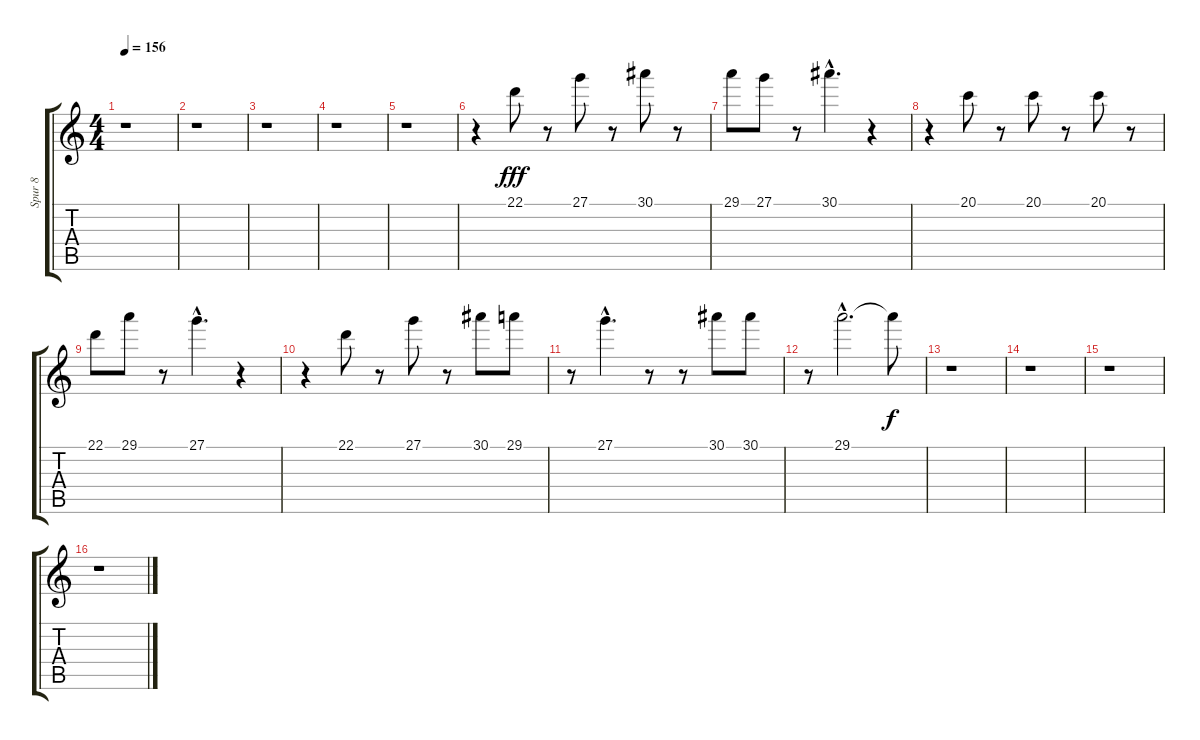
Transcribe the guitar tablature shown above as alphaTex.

\track ("Spur 8" "Spur 8") {instrument whistle}
\staff {score tabs}
\tuning (E4 B3 G3 D3 A2 E2) {hide}
\ts (4 4)
\tempo 156
\clef g2
\ks c
r.1{dy fff} |
r.1 |
r.1 |
r.1 |
r.1 |
r.4 22.1.8 r.8 27.1.8 r.8 30.1.8 r.8 |
29.1.8 27.1.8 r.8 30.1{hac}.4{d} r.4 |
r.4 20.1.8 r.8 20.1.8 r.8 20.1.8 r.8 |
22.1.8 29.1.8 r.8 27.1{hac}.4{d} r.4 |
r.4 22.1.8 r.8 27.1.8 r.8 30.1.8 29.1.8 |
r.8 27.1{hac}.4{d} r.8 r.8 30.1.8 30.1.8 |
r.8 29.1{hac}.2{d} 29.1{t}.8{dy f} |
r.1 |
r.1 |
r.1 |
r.1
